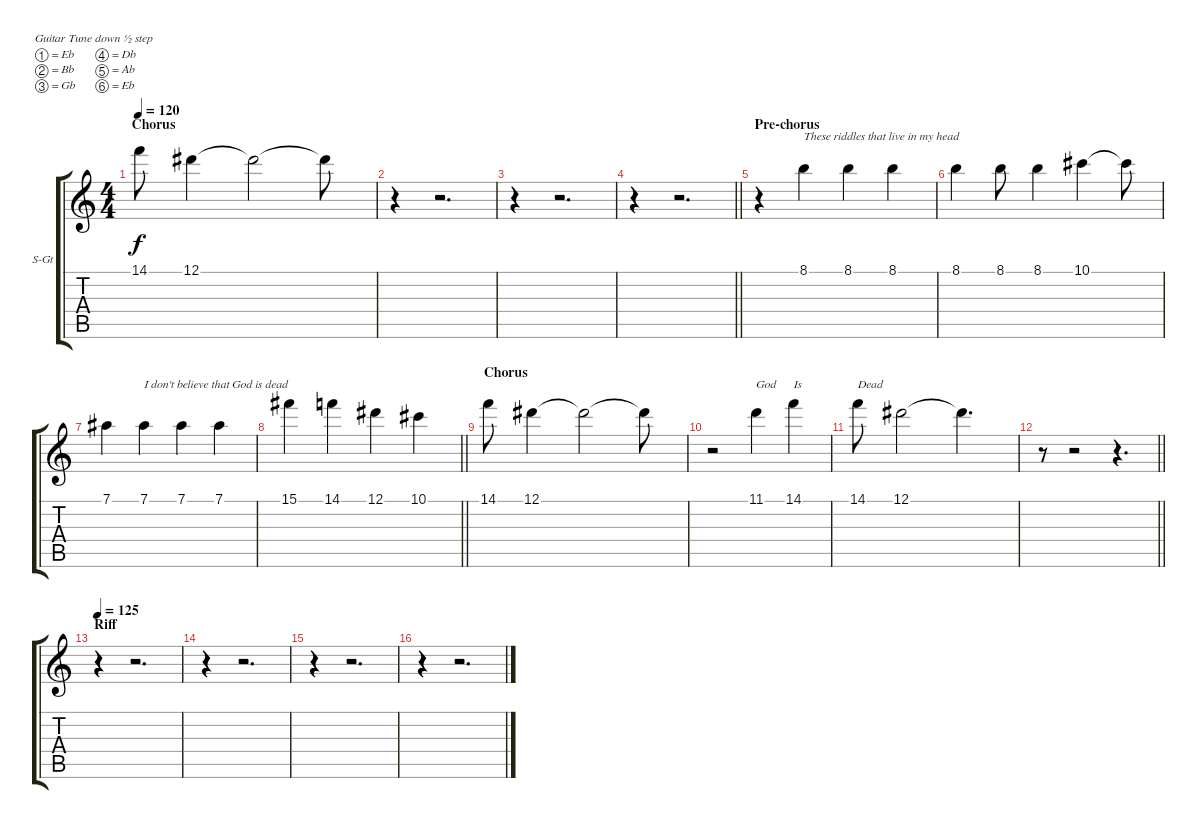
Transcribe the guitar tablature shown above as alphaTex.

\bracketExtendMode groupsimilarinstruments
\firstSystemTrackNameOrientation horizontal
\otherSystemsTrackNameOrientation horizontal
\track ("Ozzy" "S-Gt") {instrument harmonica}
\staff {score tabs}
\tuning (Eb4 Bb3 Gb3 Db3 Ab2 Eb2)
\displaytranspose 12
\ts (4 4)
\section ("" "Chorus")
\tempo 120
\clef g2
\ks c
14.1.8{dy f} 12.1.4 12.1{t}.2 12.1{t}.8 |
r.4 r.2{d} |
r.4 r.2{d} |
\barLineRight lightlight
r.4 r.2{d} |
\section ("" "Pre-chorus")
r.4 8.1.4{txt "These riddles that live in my head"} 8.1.4 8.1.4 |
8.1.4 8.1.8 8.1.4 10.1.4 10.1{t}.8 |
7.1.4 7.1.4{txt "I don't believe that God is dead"} 7.1.4 7.1.4 |
\barLineRight lightlight
15.1.4 14.1.4 12.1.4 10.1.4 |
\section ("" " Chorus")
14.1.8 12.1.4 12.1{t}.2 12.1{t}.8 |
r.2 11.1.4{txt "God"} 14.1.4{txt "Is"} |
14.1.8{txt "Dead"} 12.1.2 12.1{t}.4{d} |
\barLineRight lightlight
r.8 r.2 r.4{d} |
\section ("" "Riff")
\tempo 125
r.4 r.2{d} |
r.4 r.2{d} |
r.4 r.2{d} |
r.4 r.2{d}
